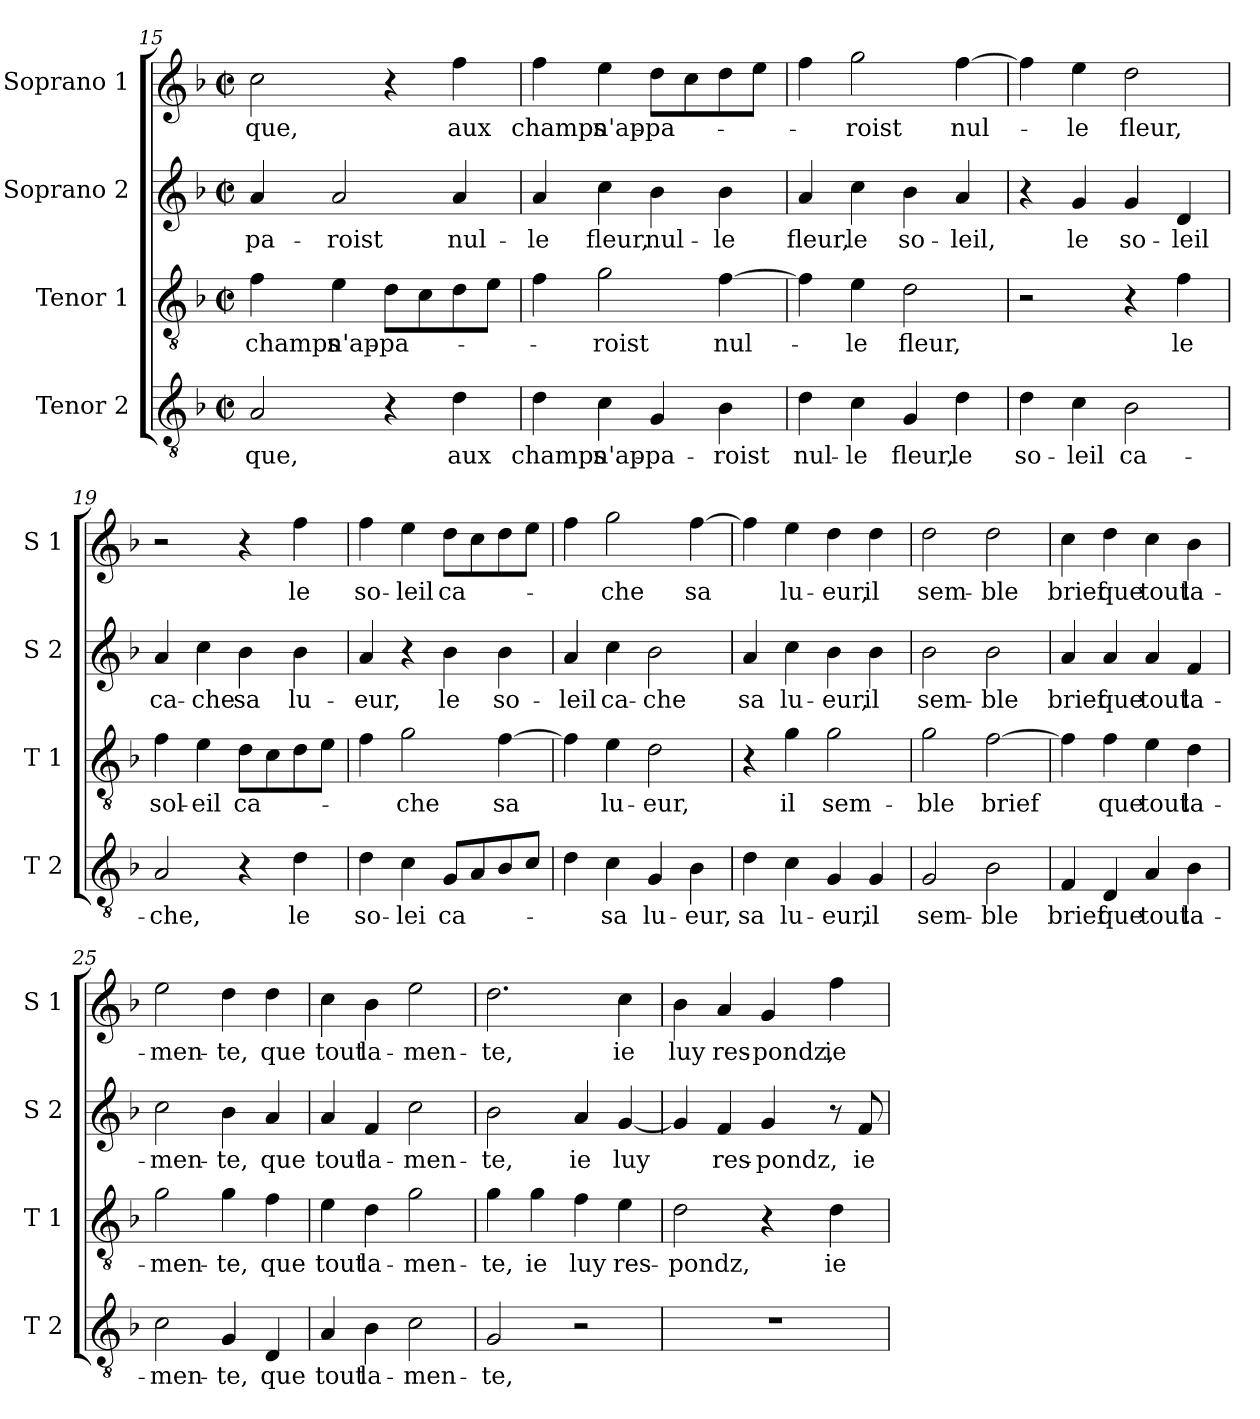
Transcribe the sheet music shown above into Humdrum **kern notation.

**kern	**text	**kern	**text	**kern	**text	**kern	**text
*part4	*part4	*part3	*part3	*part2	*part2	*part1	*part1
*staff4	*staff4	*staff3	*staff3	*staff2	*staff2	*staff1	*staff1
*I"Tenor 2	*	*I"Tenor 1	*	*I"Soprano 2	*	*I"Soprano 1	*
*I'T 2	*	*I'T 1	*	*I'S 2	*	*I'S 1	*
!!LO:LB:g=z
*clefGv2	*	*clefGv2	*	*clefG2	*	*clefG2	*
*k[b-]	*	*k[b-]	*	*k[b-]	*	*k[b-]	*
*F:	*	*F:	*	*F:	*	*F:	*
*M2/2	*	*M2/2	*	*M2/2	*	*M2/2	*
*met(c|)	*	*met(c|)	*	*met(c|)	*	*met(c|)	*
=15	=15	=15	=15	=15	=15	=15	=15
!	!LO:LY:b	!	!LO:LY:b	!	!LO:LY:b	!	!LO:LY:b
2A/	-que,	4f\	champs	4a/	-pa-	2cc\	-que,
!	!	!	!LO:LY:b	!	!LO:LY:b	!	!
.	.	4e\	n'ap-	2a/	-roist	.	.
!	!	!	!LO:LY:b	!	!	!	!
4r	.	8d\L	-pa-	.	.	4r	.
.	.	8c\	.	.	.	.	.
!	!LO:LY:b	!	!	!	!LO:LY:b	!	!LO:LY:b
4d\	aux	8d\	.	4a/	nul-	4ff\	aux
.	.	8e\J	.	.	.	.	.
=16	=16	=16	=16	=16	=16	=16	=16
!	!LO:LY:b	!	!	!	!LO:LY:b	!	!LO:LY:b
4d\	champs	4f\	.	4a/	-le	4ff\	champs
!	!LO:LY:b	!	!LO:LY:b	!	!LO:LY:b	!	!LO:LY:b
4c\	n'ap-	2g\	-roist	4cc\	fleur,	4ee\	n'ap-
!	!LO:LY:b	!	!	!	!LO:LY:b	!	!LO:LY:b
4G/	-pa-	.	.	4b-\	nul-	8dd\L	-pa-
.	.	.	.	.	.	8cc\	.
!	!LO:LY:b	!	!LO:LY:b	!	!LO:LY:b	!	!
4B-\	-roist	[4f\	nul-	4b-\	-le	8dd\	.
.	.	.	.	.	.	8ee\J	.
=17	=17	=17	=17	=17	=17	=17	=17
!	!LO:LY:b	!	!	!	!LO:LY:b	!	!
4d\	nul-	4f\]	.	4a/	fleur,	4ff\	.
!	!LO:LY:b	!	!LO:LY:b	!	!LO:LY:b	!	!LO:LY:b
4c\	-le	4e\	-le	4cc\	le	2gg\	-roist
!	!LO:LY:b	!	!LO:LY:b	!	!LO:LY:b	!	!
4G/	fleur,	2d\	fleur,	4b-\	so-	.	.
!	!LO:LY:b	!	!	!	!LO:LY:b	!	!LO:LY:b
4d\	le	.	.	4a/	-leil,	[4ff\	nul-
=18	=18	=18	=18	=18	=18	=18	=18
!	!LO:LY:b	!	!	!	!	!	!
4d\	so-	2r	.	4r	.	4ff\]	.
!	!LO:LY:b	!	!	!	!LO:LY:b	!	!LO:LY:b
4c\	-leil	.	.	4g/	le	4ee\	-le
!	!LO:LY:b	!	!	!	!LO:LY:b	!	!LO:LY:b
2B-\	ca-	4r	.	4g/	so-	2dd\	fleur,
!	!	!	!LO:LY:b	!	!LO:LY:b	!	!
.	.	4f\	le	4d/	-leil	.	.
=19	=19	=19	=19	=19	=19	=19	=19
!	!LO:LY:b	!	!LO:LY:b	!	!LO:LY:b	!	!
2A/	-che,	4f\	sol-	4a/	ca-	2r	.
!	!	!	!LO:LY:b	!	!LO:LY:b	!	!
.	.	4e\	-eil	4cc\	-che	.	.
!	!	!	!LO:LY:b	!	!LO:LY:b	!	!
4r	.	8d\L	ca-	4b-\	sa	4r	.
.	.	8c\	.	.	.	.	.
!	!LO:LY:b	!	!	!	!LO:LY:b	!	!LO:LY:b
4d\	le	8d\	.	4b-\	lu-	4ff\	le
.	.	8e\J	.	.	.	.	.
!!LO:LB:g=z
=20	=20	=20	=20	=20	=20	=20	=20
!	!LO:LY:b	!	!	!	!LO:LY:b	!	!LO:LY:b
4d\	so-	4f\	.	4a/	-eur,	4ff\	so-
!	!LO:LY:b	!	!LO:LY:b	!	!	!	!LO:LY:b
4c\	-lei	2g\	-che	4r	.	4ee\	-leil
!	!LO:LY:b	!	!	!	!LO:LY:b	!	!LO:LY:b
8G/L	ca-	.	.	4b-\	le	8dd\L	ca-
8A/	.	.	.	.	.	8cc\	.
!	!	!	!LO:LY:b	!	!LO:LY:b	!	!
8B-/	.	[4f\	sa	4b-\	so-	8dd\	.
8c/J	.	.	.	.	.	8ee\J	.
=21	=21	=21	=21	=21	=21	=21	=21
!	!	!	!	!	!LO:LY:b	!	!
4d\	.	4f\]	.	4a/	-leil	4ff\	.
!	!LO:LY:b	!	!LO:LY:b	!	!LO:LY:b	!	!LO:LY:b
4c\	-sa	4e\	lu-	4cc\	ca-	2gg\	-che
!	!LO:LY:b	!	!LO:LY:b	!	!LO:LY:b	!	!
4G/	lu-	2d\	-eur,	2b-\	-che	.	.
!	!LO:LY:b	!	!	!	!	!	!LO:LY:b
4B-\	-eur,	.	.	.	.	[4ff\	sa
=22	=22	=22	=22	=22	=22	=22	=22
!	!LO:LY:b	!	!	!	!LO:LY:b	!	!
4d\	sa	4r	.	4a/	sa	4ff\]	.
!	!LO:LY:b	!	!LO:LY:b	!	!LO:LY:b	!	!LO:LY:b
4c\	lu-	4g\	il	4cc\	lu-	4ee\	lu-
!	!LO:LY:b	!	!LO:LY:b	!	!LO:LY:b	!	!LO:LY:b
4G/	-eur,	2g\	sem-	4b-\	-eur,	4dd\	-eur,
!	!LO:LY:b	!	!	!	!LO:LY:b	!	!LO:LY:b
4G/	il	.	.	4b-\	il	4dd\	il
=23	=23	=23	=23	=23	=23	=23	=23
!	!LO:LY:b	!	!LO:LY:b	!	!LO:LY:b	!	!LO:LY:b
2G/	sem-	2g\	-ble	2b-\	sem-	2dd\	sem-
!	!LO:LY:b	!	!LO:LY:b	!	!LO:LY:b	!	!LO:LY:b
2B-\	-ble	[2f\	brief	2b-\	-ble	2dd\	-ble
=24	=24	=24	=24	=24	=24	=24	=24
!	!LO:LY:b	!	!	!	!LO:LY:b	!	!LO:LY:b
4F/	brief	4f\]	.	4a/	brief	4cc\	brief
!	!LO:LY:b	!	!LO:LY:b	!	!LO:LY:b	!	!LO:LY:b
4D/	que	4f\	que	4a/	que	4dd\	que
!	!LO:LY:b	!	!LO:LY:b	!	!LO:LY:b	!	!LO:LY:b
4A/	tout	4e\	tout	4a/	tout	4cc\	tout
!	!LO:LY:b	!	!LO:LY:b	!	!LO:LY:b	!	!LO:LY:b
4B-\	la-	4d\	la-	4f/	la-	4b-\	la-
!!LO:PB:g=z
=25	=25	=25	=25	=25	=25	=25	=25
!	!LO:LY:b	!	!LO:LY:b	!	!LO:LY:b	!	!LO:LY:b
2c\	-men-	2g\	-men-	2cc\	-men-	2ee\	-men-
!	!LO:LY:b	!	!LO:LY:b	!	!LO:LY:b	!	!LO:LY:b
4G/	-te,	4g\	-te,	4b-\	-te,	4dd\	-te,
!	!LO:LY:b	!	!LO:LY:b	!	!LO:LY:b	!	!LO:LY:b
4D/	que	4f\	que	4a/	que	4dd\	que
=26	=26	=26	=26	=26	=26	=26	=26
!	!LO:LY:b	!	!LO:LY:b	!	!LO:LY:b	!	!LO:LY:b
4A/	tout	4e\	tout	4a/	tout	4cc\	tout
!	!LO:LY:b	!	!LO:LY:b	!	!LO:LY:b	!	!LO:LY:b
4B-\	la-	4d\	la-	4f/	la-	4b-\	la-
!	!LO:LY:b	!	!LO:LY:b	!	!LO:LY:b	!	!LO:LY:b
2c\	-men-	2g\	-men-	2cc\	-men-	2ee\	-men-
=27	=27	=27	=27	=27	=27	=27	=27
!	!LO:LY:b	!	!LO:LY:b	!	!LO:LY:b	!	!LO:LY:b
2G/	-te,	4g\	-te,	2b-\	-te,	2.dd\	-te,
!	!	!	!LO:LY:b	!	!	!	!
.	.	4g\	ie	.	.	.	.
!	!	!	!LO:LY:b	!	!LO:LY:b	!	!
2r	.	4f\	luy	4a/	ie	.	.
!	!	!	!LO:LY:b	!	!LO:LY:b	!	!LO:LY:b
.	.	4e\	res-	[4g/	luy	4cc\	ie
=28	=28	=28	=28	=28	=28	=28	=28
!	!	!	!LO:LY:b	!	!	!	!LO:LY:b
1r	.	2d\	-pondz,	4g/]	.	4b-\	luy
!	!	!	!	!	!LO:LY:b	!	!LO:LY:b
.	.	.	.	4f/	res-	4a/	res-
!	!	!	!	!	!LO:LY:b	!	!LO:LY:b
.	.	4r	.	4g/	-pondz,	4g/	-pondz,
!	!	!	!LO:LY:b	!	!	!	!LO:LY:b
.	.	4d\	ie	8r	.	4ff\	ie
!	!	!	!	!	!LO:LY:b	!	!
.	.	.	.	8f/	ie	.	.
=	=	=	=	=	=	=	=
*-	*-	*-	*-	*-	*-	*-	*-
